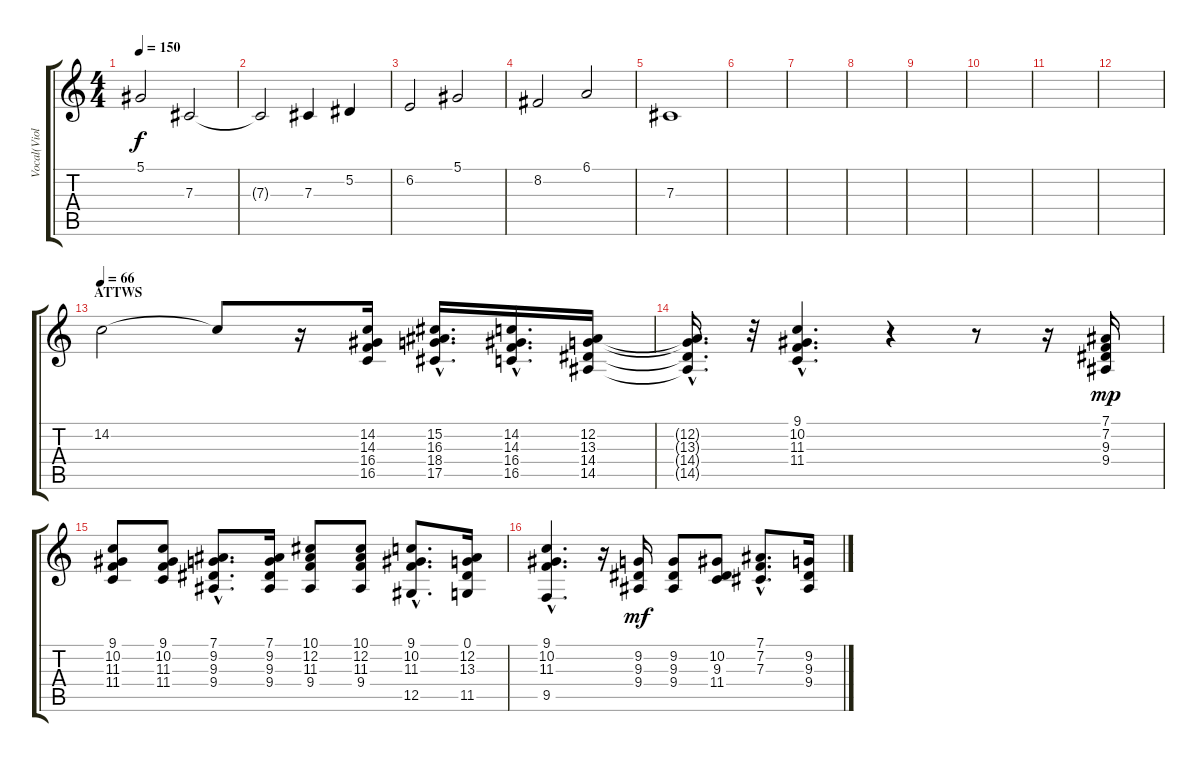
\track ("Vocal(Violin)" "Vocal(Viol") {instrument violin}
\staff {score tabs}
\tuning (Eb4 Bb3 Gb3 Db3 Ab2 Eb2) {hide}
\ts (4 4)
\tempo 150
\clef g2
\ks c
5.1.2{dy f} 7.3.2 |
7.3{t}.2 7.3.4 5.2.4 |
6.2.2 5.1.2 |
8.2.2 6.1.2 |
7.3.1 |
|
|
|
|
|
|
|
\section ("" "ATTWS")
\tempo 66
14.2.2{instrument frenchhorn} 14.2{t}.8 r.16 (14.2 14.3 16.4 16.5).16 (15.2{hac} 16.3{hac} 18.4{hac} 17.5{hac}).16{d} (14.2{hac} 14.3{hac} 16.4{hac} 16.5{hac}).16{d} (12.2 13.3 14.4 14.5).16 |
(12.2{hac t} 13.3{hac t} 14.4{hac t} 14.5{hac t}).16{d} r.32 (9.1{hac} 10.2{hac} 11.3{hac} 11.4{hac}).4{d} r.4 r.8 r.16 (7.1 7.2 9.3 9.4).16{dy mp} |
(9.1 10.2 11.3 11.4).8 (9.1 10.2 11.3 11.4).8 (7.1{hac} 9.2{hac} 9.3{hac} 9.4{hac}).8{d} (7.1 9.2 9.3 9.4).16 (10.1 12.2 11.3 9.4).8 (10.1 12.2 11.3 9.4).8 (9.1{hac} 10.2{hac} 11.3{hac} 12.5{hac}).8{d} (0.1 12.2 13.3 11.5).16 |
(9.1{hac} 10.2{hac} 11.3{hac} 9.5{hac}).4{d} r.16 (9.2 9.3 9.4).16{dy mf} (9.2 9.3 9.4).8 (10.2 9.3 11.4).8 (7.1{hac} 7.2{hac} 7.3{hac}).8{d} (9.2 9.3 9.4).16
